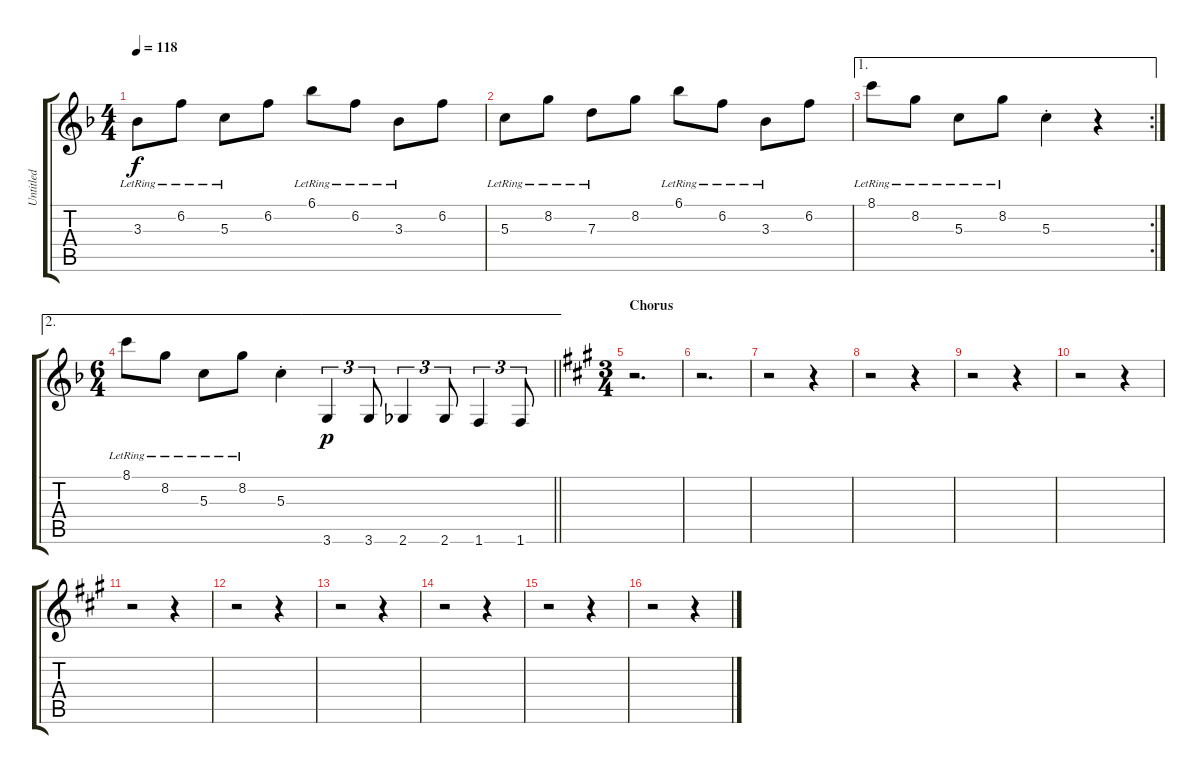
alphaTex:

\track ("Untitled" "Untitled") {instrument electricguitarclean}
\staff {score tabs}
\tuning (E4 B3 G3 D3 A2 E2) {hide}
\ts (4 4)
\tempo 118
\clef g2
\ks f
3.3{lr}.8{dy f} 6.2{lr}.8 5.3{lr}.8 6.2.8 6.1{lr}.8 6.2{lr}.8 3.3{lr}.8 6.2.8 |
5.3{lr}.8 8.2{lr}.8 7.3{lr}.8 8.2.8 6.1{lr}.8 6.2{lr}.8 3.3{lr}.8 6.2.8 |
\ae 1
\rc 2
8.1{lr}.8 8.2{lr}.8 5.3{lr}.8 8.2{lr}.8 5.3{st}.4 r.4 |
\ae 2
\ts (6 4)
\barLineRight lightlight
8.1{lr}.8 8.2{lr}.8 5.3{lr}.8 8.2{lr}.8 5.3{st}.4 3.6.4{tu (3 2) dy p} 3.6.8{tu (3 2)} 2.6.4{tu (3 2)} 2.6.8{tu (3 2)} 1.6.4{tu (3 2)} 1.6.8{tu (3 2)} |
\ts (3 4)
\section ("" "Chorus")
\ks a
r.2{d} |
r.2{d} |
r.2 r.4 |
r.2 r.4 |
r.2 r.4 |
r.2 r.4 |
r.2 r.4 |
r.2 r.4 |
r.2 r.4 |
r.2 r.4 |
r.2 r.4 |
r.2 r.4
